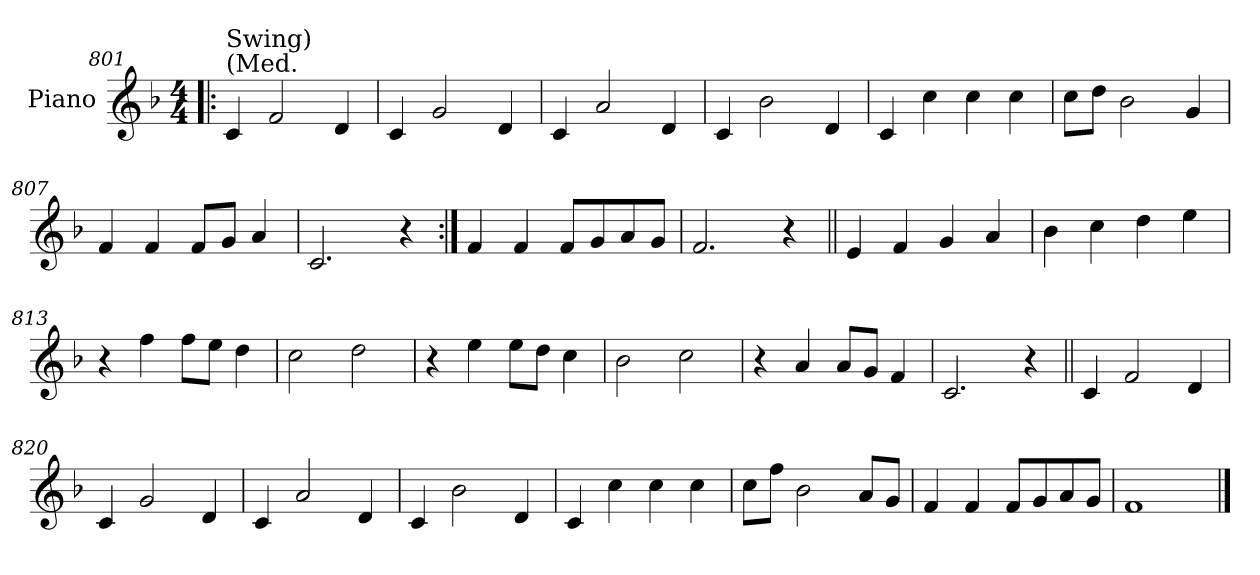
**kern
*part1
*staff1
*I"Piano
*I'Pno.
!!LO:PB:g=z
*clefG2
*k[b-]
*M4/4
*MM120
=801!|:
!LO:TX:a:t=(Med.
!LO:TX:t=Swing)
4c/
2f/
4d/
=802
4c/
2g/
4d/
=803
4c/
2a/
4d/
=804
4c/
2b-\
4d/
!!LO:LB:g=z
=805
4c/
4cc\
4cc\
4cc\
=806
8cc\L
8dd\J
2b-\
4g/
=807
4f/
4f/
8f/L
8g/J
4a/
=808
2.c/
4r
!!LO:LB:g=z
=809:|!
4f/
4f/
8f/L
8g/
8a/
8g/J
=810
2.f/
4r
=811||
4e/
4f/
4g/
4a/
=812
4b-\
4cc\
4dd\
4ee\
=813
4r
4ff\
8ff\L
8ee\J
4dd\
=814
2cc\
2dd\
!!LO:LB:g=z
=815
4r
4ee\
8ee\L
8dd\J
4cc\
=816
2b-\
2cc\
=817
4r
4a/
8a/L
8g/J
4f/
=818
2.c/
4r
!!LO:LB:g=z
=819||
4c/
2f/
4d/
=820
4c/
2g/
4d/
=821
4c/
2a/
4d/
=822
4c/
2b-\
4d/
!!LO:LB:g=z
=823
4c/
4cc\
4cc\
4cc\
=824
8cc\L
8ff\J
2b-\
8a/L
8g/J
=825
4f/
4f/
8f/L
8g/
8a/
8g/J
=826
1f
==
*-
